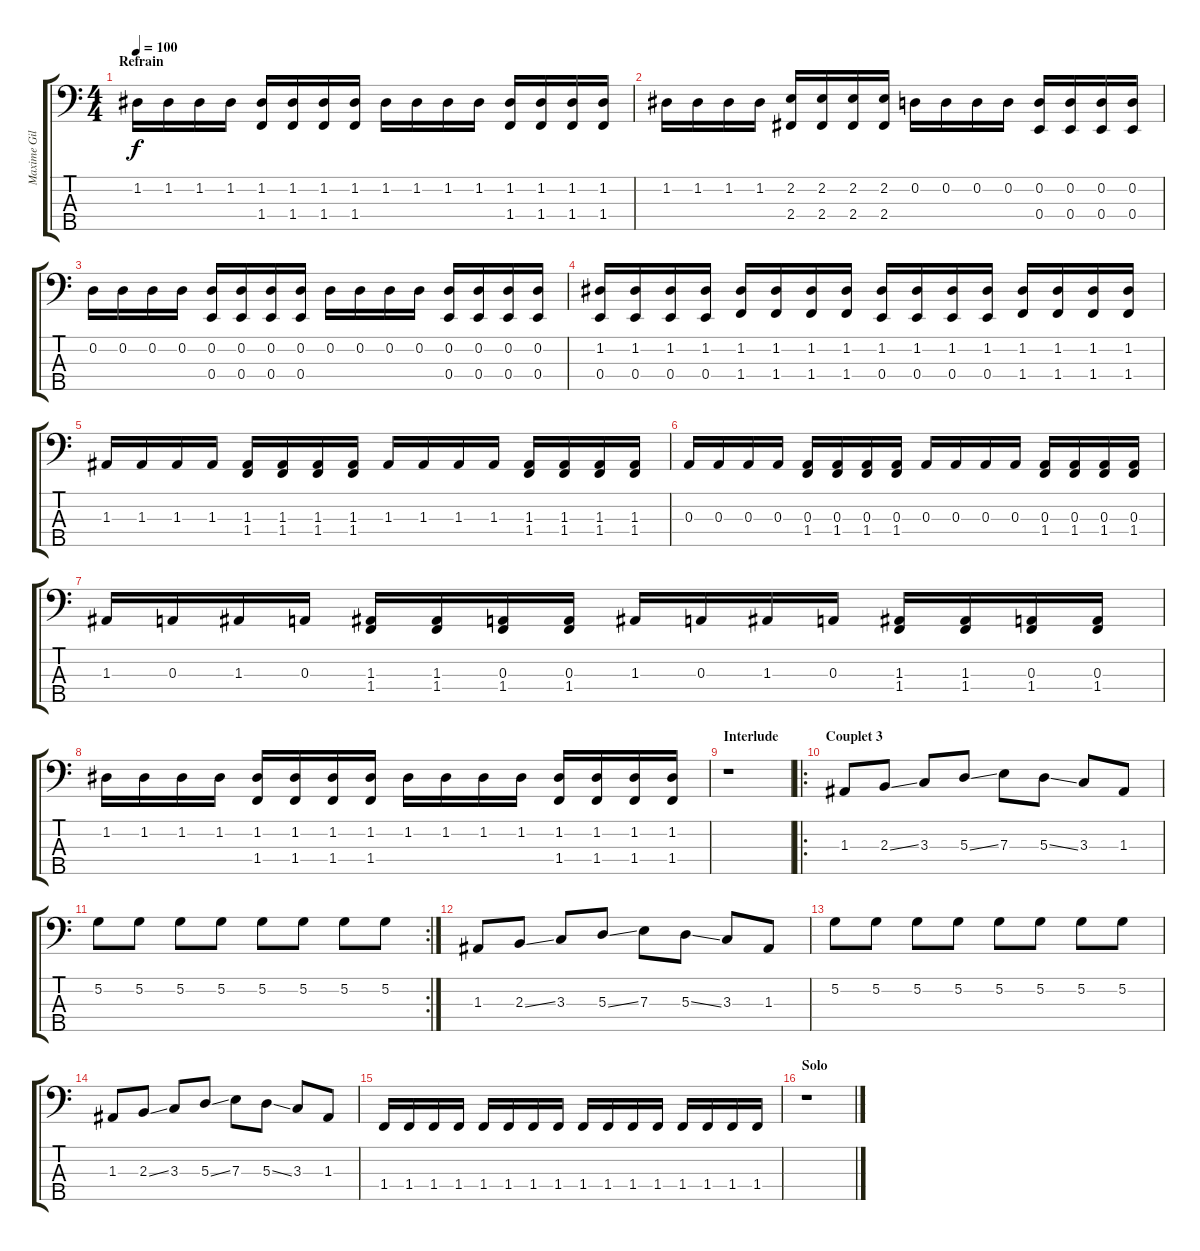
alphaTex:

\track ("Maxime Gilliers (Basse)" "Maxime Gil") {instrument electricbassfinger}
\staff {score tabs}
\tuning (G2 D2 A1 E1 B0) {hide}
\ts (4 4)
\section ("" "Refrain")
\tempo 100
\clef f4
\ks c
1.2.16{dy f} 1.2.16 1.2.16 1.2.16 (1.2 1.4).16 (1.2 1.4).16 (1.2 1.4).16 (1.2 1.4).16 1.2.16 1.2.16 1.2.16 1.2.16 (1.2 1.4).16 (1.2 1.4).16 (1.2 1.4).16 (1.2 1.4).16 |
1.2.16 1.2.16 1.2.16 1.2.16 (2.2 2.4).16 (2.2 2.4).16 (2.2 2.4).16 (2.2 2.4).16 0.2.16 0.2.16 0.2.16 0.2.16 (0.2 0.4).16 (0.2 0.4).16 (0.2 0.4).16 (0.2 0.4).16 |
0.2.16 0.2.16 0.2.16 0.2.16 (0.2 0.4).16 (0.2 0.4).16 (0.2 0.4).16 (0.2 0.4).16 0.2.16 0.2.16 0.2.16 0.2.16 (0.2 0.4).16 (0.2 0.4).16 (0.2 0.4).16 (0.2 0.4).16 |
(1.2 0.4).16 (1.2 0.4).16 (1.2 0.4).16 (1.2 0.4).16 (1.2 1.4).16 (1.2 1.4).16 (1.2 1.4).16 (1.2 1.4).16 (1.2 0.4).16 (1.2 0.4).16 (1.2 0.4).16 (1.2 0.4).16 (1.2 1.4).16 (1.2 1.4).16 (1.2 1.4).16 (1.2 1.4).16 |
1.3.16 1.3.16 1.3.16 1.3.16 (1.3 1.4).16 (1.3 1.4).16 (1.3 1.4).16 (1.3 1.4).16 1.3.16 1.3.16 1.3.16 1.3.16 (1.3 1.4).16 (1.3 1.4).16 (1.3 1.4).16 (1.3 1.4).16 |
0.3.16 0.3.16 0.3.16 0.3.16 (0.3 1.4).16 (0.3 1.4).16 (0.3 1.4).16 (0.3 1.4).16 0.3.16 0.3.16 0.3.16 0.3.16 (0.3 1.4).16 (0.3 1.4).16 (0.3 1.4).16 (0.3 1.4).16 |
1.3.16 0.3.16 1.3.16 0.3.16 (1.3 1.4).16 (1.3 1.4).16 (0.3 1.4).16 (0.3 1.4).16 1.3.16 0.3.16 1.3.16 0.3.16 (1.3 1.4).16 (1.3 1.4).16 (0.3 1.4).16 (0.3 1.4).16 |
1.2.16 1.2.16 1.2.16 1.2.16 (1.2 1.4).16 (1.2 1.4).16 (1.2 1.4).16 (1.2 1.4).16 1.2.16 1.2.16 1.2.16 1.2.16 (1.2 1.4).16 (1.2 1.4).16 (1.2 1.4).16 (1.2 1.4).16 |
\section ("" "Interlude")
r.1 |
\ro
\section ("" "Couplet 3")
1.3.8 2.3{ss}.8 3.3.8 5.3{ss}.8 7.3.8 5.3{ss}.8 3.3.8 1.3.8 |
\rc 2
5.2.8 5.2.8 5.2.8 5.2.8 5.2.8 5.2.8 5.2.8 5.2.8 |
1.3.8 2.3{ss}.8 3.3.8 5.3{ss}.8 7.3.8 5.3{ss}.8 3.3.8 1.3.8 |
5.2.8 5.2.8 5.2.8 5.2.8 5.2.8 5.2.8 5.2.8 5.2.8 |
1.3.8 2.3{ss}.8 3.3.8 5.3{ss}.8 7.3.8 5.3{ss}.8 3.3.8 1.3.8 |
1.4.16 1.4.16 1.4.16 1.4.16 1.4.16 1.4.16 1.4.16 1.4.16 1.4.16 1.4.16 1.4.16 1.4.16 1.4.16 1.4.16 1.4.16 1.4.16 |
\section ("" "Solo")
r.1
